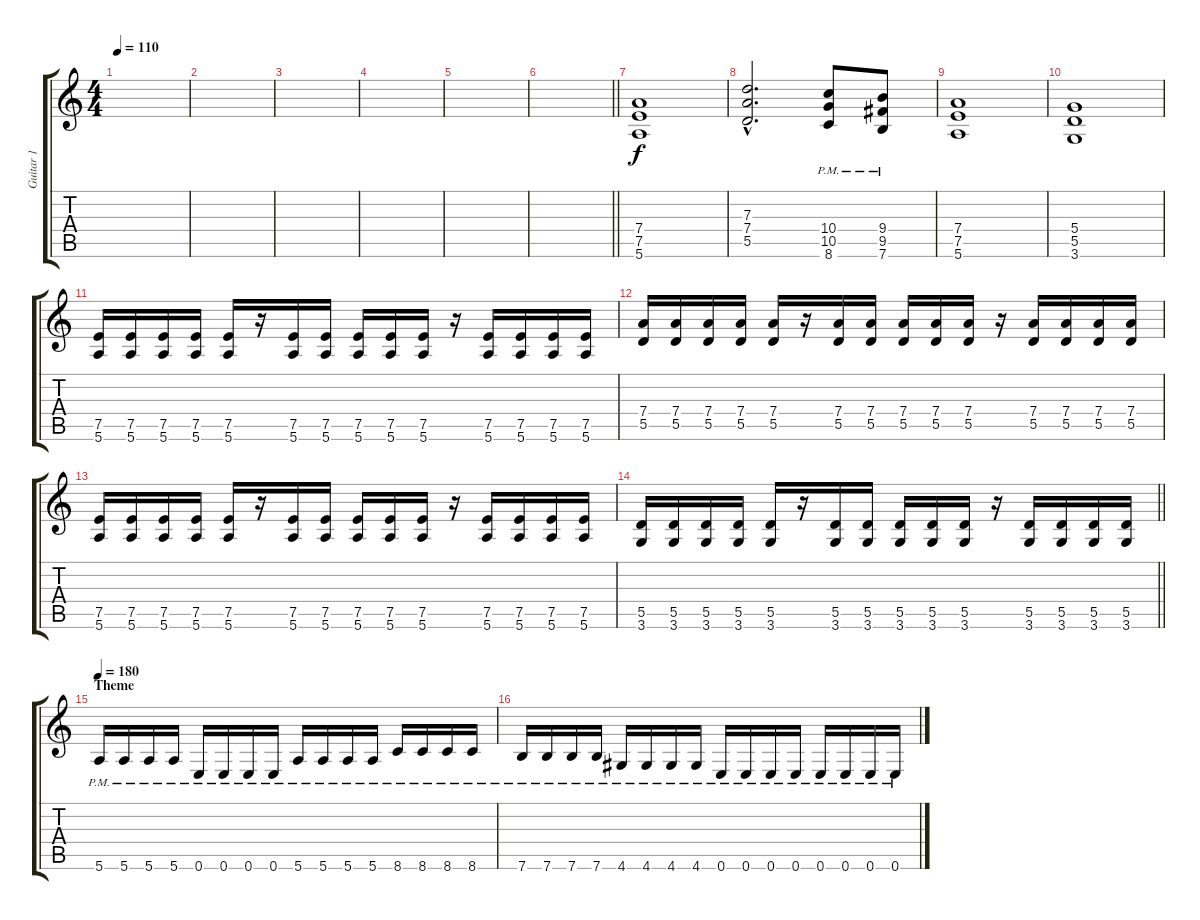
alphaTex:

\track ("Guitar 1" "Guitar 1") {instrument distortionguitar}
\staff {score tabs}
\tuning (E4 B3 G3 D3 A2 E2) {hide}
\ts (4 4)
\tempo 110
\clef g2
\ks c
|
|
|
|
|
\barLineRight lightlight
|
\section ("" "")
(7.4 7.5 5.6).1{dy f} |
(7.3{hac} 7.4{hac} 5.5{hac}).2{d} (10.4{pm} 10.5{pm} 8.6{pm}).8 (9.4{pm} 9.5{pm} 7.6{pm}).8 |
(7.4 7.5 5.6).1 |
(5.4 5.5 3.6).1 |
(7.5 5.6).16 (7.5 5.6).16 (7.5 5.6).16 (7.5 5.6).16 (7.5 5.6).16 r.16 (7.5 5.6).16 (7.5 5.6).16 (7.5 5.6).16 (7.5 5.6).16 (7.5 5.6).16 r.16 (7.5 5.6).16 (7.5 5.6).16 (7.5 5.6).16 (7.5 5.6).16 |
(7.4 5.5).16 (7.4 5.5).16 (7.4 5.5).16 (7.4 5.5).16 (7.4 5.5).16 r.16 (7.4 5.5).16 (7.4 5.5).16 (7.4 5.5).16 (7.4 5.5).16 (7.4 5.5).16 r.16 (7.4 5.5).16 (7.4 5.5).16 (7.4 5.5).16 (7.4 5.5).16 |
(7.5 5.6).16 (7.5 5.6).16 (7.5 5.6).16 (7.5 5.6).16 (7.5 5.6).16 r.16 (7.5 5.6).16 (7.5 5.6).16 (7.5 5.6).16 (7.5 5.6).16 (7.5 5.6).16 r.16 (7.5 5.6).16 (7.5 5.6).16 (7.5 5.6).16 (7.5 5.6).16 |
\barLineRight lightlight
(5.5 3.6).16 (5.5 3.6).16 (5.5 3.6).16 (5.5 3.6).16 (5.5 3.6).16 r.16 (5.5 3.6).16 (5.5 3.6).16 (5.5 3.6).16 (5.5 3.6).16 (5.5 3.6).16 r.16 (5.5 3.6).16 (5.5 3.6).16 (5.5 3.6).16 (5.5 3.6).16 |
\section ("" "Theme")
\tempo 180
5.6{pm}.16 5.6{pm}.16 5.6{pm}.16 5.6{pm}.16 0.6{pm}.16 0.6{pm}.16 0.6{pm}.16 0.6{pm}.16 5.6{pm}.16 5.6{pm}.16 5.6{pm}.16 5.6{pm}.16 8.6{pm}.16 8.6{pm}.16 8.6{pm}.16 8.6{pm}.16 |
7.6{pm}.16 7.6{pm}.16 7.6{pm}.16 7.6{pm}.16 4.6{pm}.16 4.6{pm}.16 4.6{pm}.16 4.6{pm}.16 0.6{pm}.16 0.6{pm}.16 0.6{pm}.16 0.6{pm}.16 0.6{pm}.16 0.6{pm}.16 0.6{pm}.16 0.6{pm}.16
